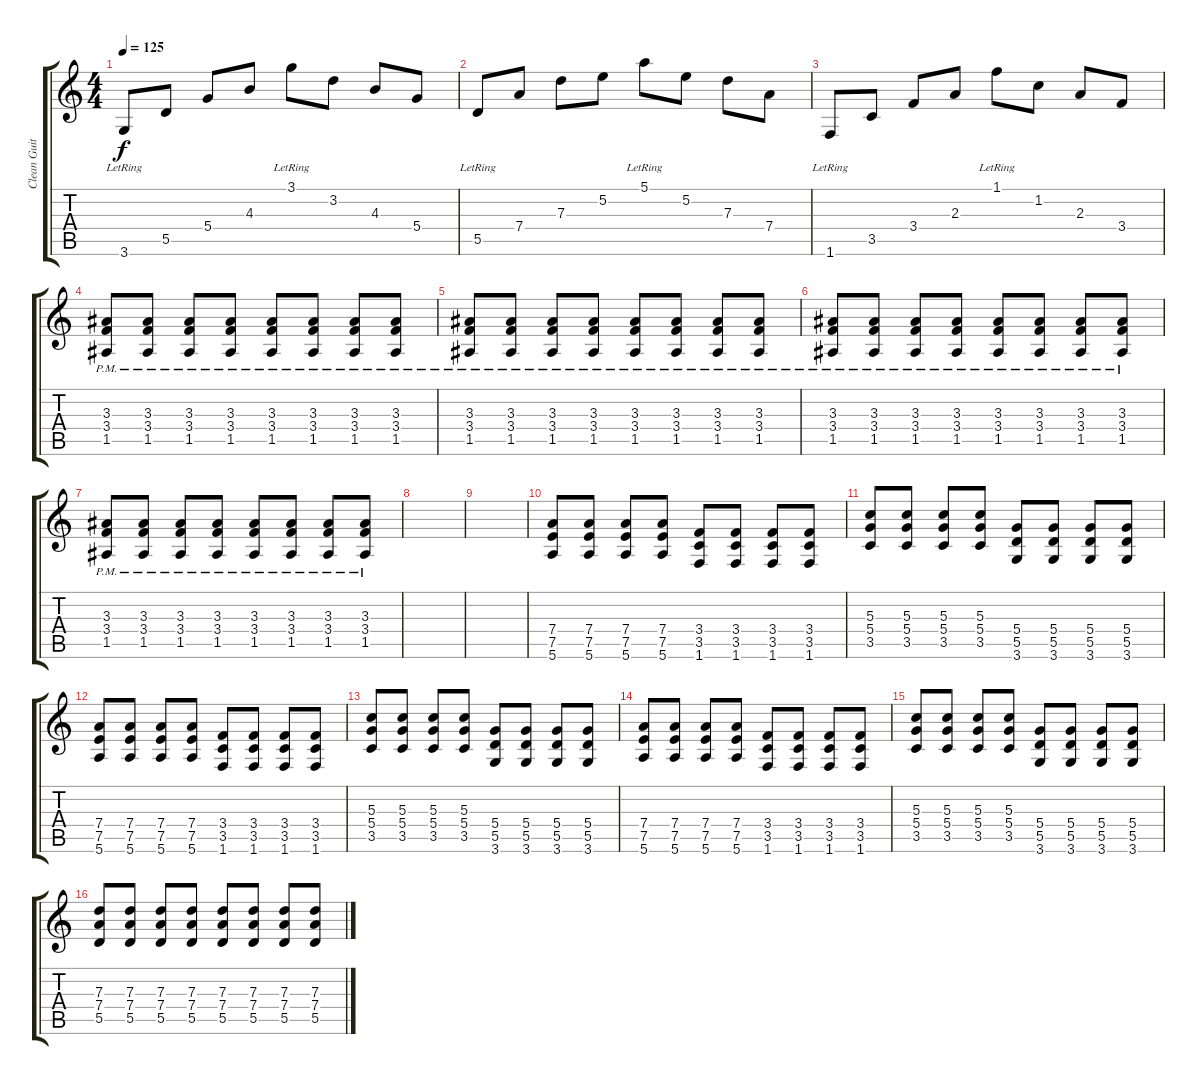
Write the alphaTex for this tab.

\track ("Clean Guitar" "Clean Guit") {instrument acousticguitarsteel}
\staff {score tabs}
\tuning (E4 B3 G3 D3 A2 E2) {hide}
\ts (4 4)
\tempo 125
\clef g2
\ks c
3.6{lr}.8{dy f} 5.5.8 5.4.8 4.3.8 3.1{lr}.8 3.2.8 4.3.8 5.4.8 |
5.5{lr}.8 7.4.8 7.3.8 5.2.8 5.1{lr}.8 5.2.8 7.3.8 7.4.8 |
1.6{lr}.8 3.5.8 3.4.8 2.3.8 1.1{lr}.8 1.2.8 2.3.8 3.4.8 |
(3.3{pm} 3.4{pm} 1.5{pm}).8 (3.3{pm} 3.4{pm} 1.5{pm}).8 (3.3{pm} 3.4{pm} 1.5{pm}).8 (3.3{pm} 3.4{pm} 1.5{pm}).8 (3.3{pm} 3.4{pm} 1.5{pm}).8 (3.3{pm} 3.4{pm} 1.5{pm}).8 (3.3{pm} 3.4{pm} 1.5{pm}).8 (3.3{pm} 3.4{pm} 1.5{pm}).8 |
(3.3{pm} 3.4{pm} 1.5{pm}).8 (3.3{pm} 3.4{pm} 1.5{pm}).8 (3.3{pm} 3.4{pm} 1.5{pm}).8 (3.3{pm} 3.4{pm} 1.5{pm}).8 (3.3{pm} 3.4{pm} 1.5{pm}).8 (3.3{pm} 3.4{pm} 1.5{pm}).8 (3.3{pm} 3.4{pm} 1.5{pm}).8 (3.3{pm} 3.4{pm} 1.5{pm}).8 |
(3.3{pm} 3.4{pm} 1.5{pm}).8 (3.3{pm} 3.4{pm} 1.5{pm}).8 (3.3{pm} 3.4{pm} 1.5{pm}).8 (3.3{pm} 3.4{pm} 1.5{pm}).8 (3.3{pm} 3.4{pm} 1.5{pm}).8 (3.3{pm} 3.4{pm} 1.5{pm}).8 (3.3{pm} 3.4{pm} 1.5{pm}).8 (3.3{pm} 3.4{pm} 1.5{pm}).8 |
(3.3{pm} 3.4{pm} 1.5{pm}).8 (3.3{pm} 3.4{pm} 1.5{pm}).8 (3.3{pm} 3.4{pm} 1.5{pm}).8 (3.3{pm} 3.4{pm} 1.5{pm}).8 (3.3{pm} 3.4{pm} 1.5{pm}).8 (3.3{pm} 3.4{pm} 1.5{pm}).8 (3.3{pm} 3.4{pm} 1.5{pm}).8 (3.3{pm} 3.4{pm} 1.5{pm}).8 |
|
|
(7.4 7.5 5.6).8{instrument distortionguitar} (7.4 7.5 5.6).8 (7.4 7.5 5.6).8 (7.4 7.5 5.6).8 (3.4 3.5 1.6).8 (3.4 3.5 1.6).8 (3.4 3.5 1.6).8 (3.4 3.5 1.6).8 |
(5.3 5.4 3.5).8 (5.3 5.4 3.5).8 (5.3 5.4 3.5).8 (5.3 5.4 3.5).8 (5.4 5.5 3.6).8 (5.4 5.5 3.6).8 (5.4 5.5 3.6).8 (5.4 5.5 3.6).8 |
(7.4 7.5 5.6).8 (7.4 7.5 5.6).8 (7.4 7.5 5.6).8 (7.4 7.5 5.6).8 (3.4 3.5 1.6).8 (3.4 3.5 1.6).8 (3.4 3.5 1.6).8 (3.4 3.5 1.6).8 |
(5.3 5.4 3.5).8 (5.3 5.4 3.5).8 (5.3 5.4 3.5).8 (5.3 5.4 3.5).8 (5.4 5.5 3.6).8 (5.4 5.5 3.6).8 (5.4 5.5 3.6).8 (5.4 5.5 3.6).8 |
(7.4 7.5 5.6).8 (7.4 7.5 5.6).8 (7.4 7.5 5.6).8 (7.4 7.5 5.6).8 (3.4 3.5 1.6).8 (3.4 3.5 1.6).8 (3.4 3.5 1.6).8 (3.4 3.5 1.6).8 |
(5.3 5.4 3.5).8 (5.3 5.4 3.5).8 (5.3 5.4 3.5).8 (5.3 5.4 3.5).8 (5.4 5.5 3.6).8 (5.4 5.5 3.6).8 (5.4 5.5 3.6).8 (5.4 5.5 3.6).8 |
(7.3 7.4 5.5).8 (7.3 7.4 5.5).8 (7.3 7.4 5.5).8 (7.3 7.4 5.5).8 (7.3 7.4 5.5).8 (7.3 7.4 5.5).8 (7.3 7.4 5.5).8 (7.3 7.4 5.5).8
